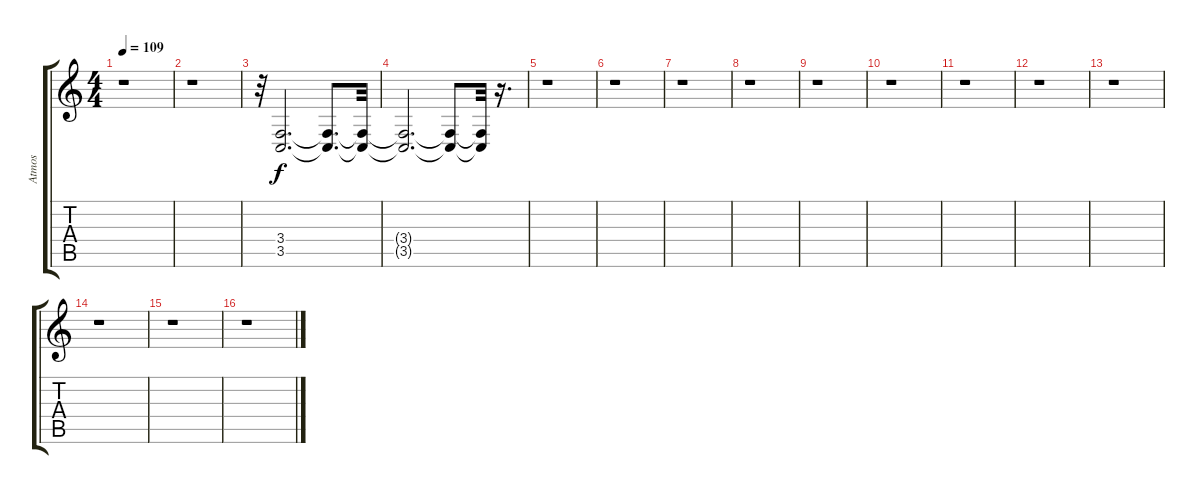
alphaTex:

\track ("Atmos" "Atmos") {instrument fx7echoes}
\staff {score tabs}
\tuning (E4 B3 G3 D3 A2 E2) {hide}
\ts (4 4)
\tempo 109
\clef g2
\ks c
r.1{dy f} |
r.1 |
r.32 (3.4 3.5).2{d} (3.4{t} 3.5{t}).8{d} (3.4{t} 3.5{t}).32 |
(3.4{t} 3.5{t}).2{d} (3.4{t} 3.5{t}).8 (3.4{t} 3.5{t}).32 r.16{d} |
r.1 |
r.1 |
r.1 |
r.1 |
r.1 |
r.1 |
r.1 |
r.1 |
r.1 |
r.1 |
r.1 |
r.1
